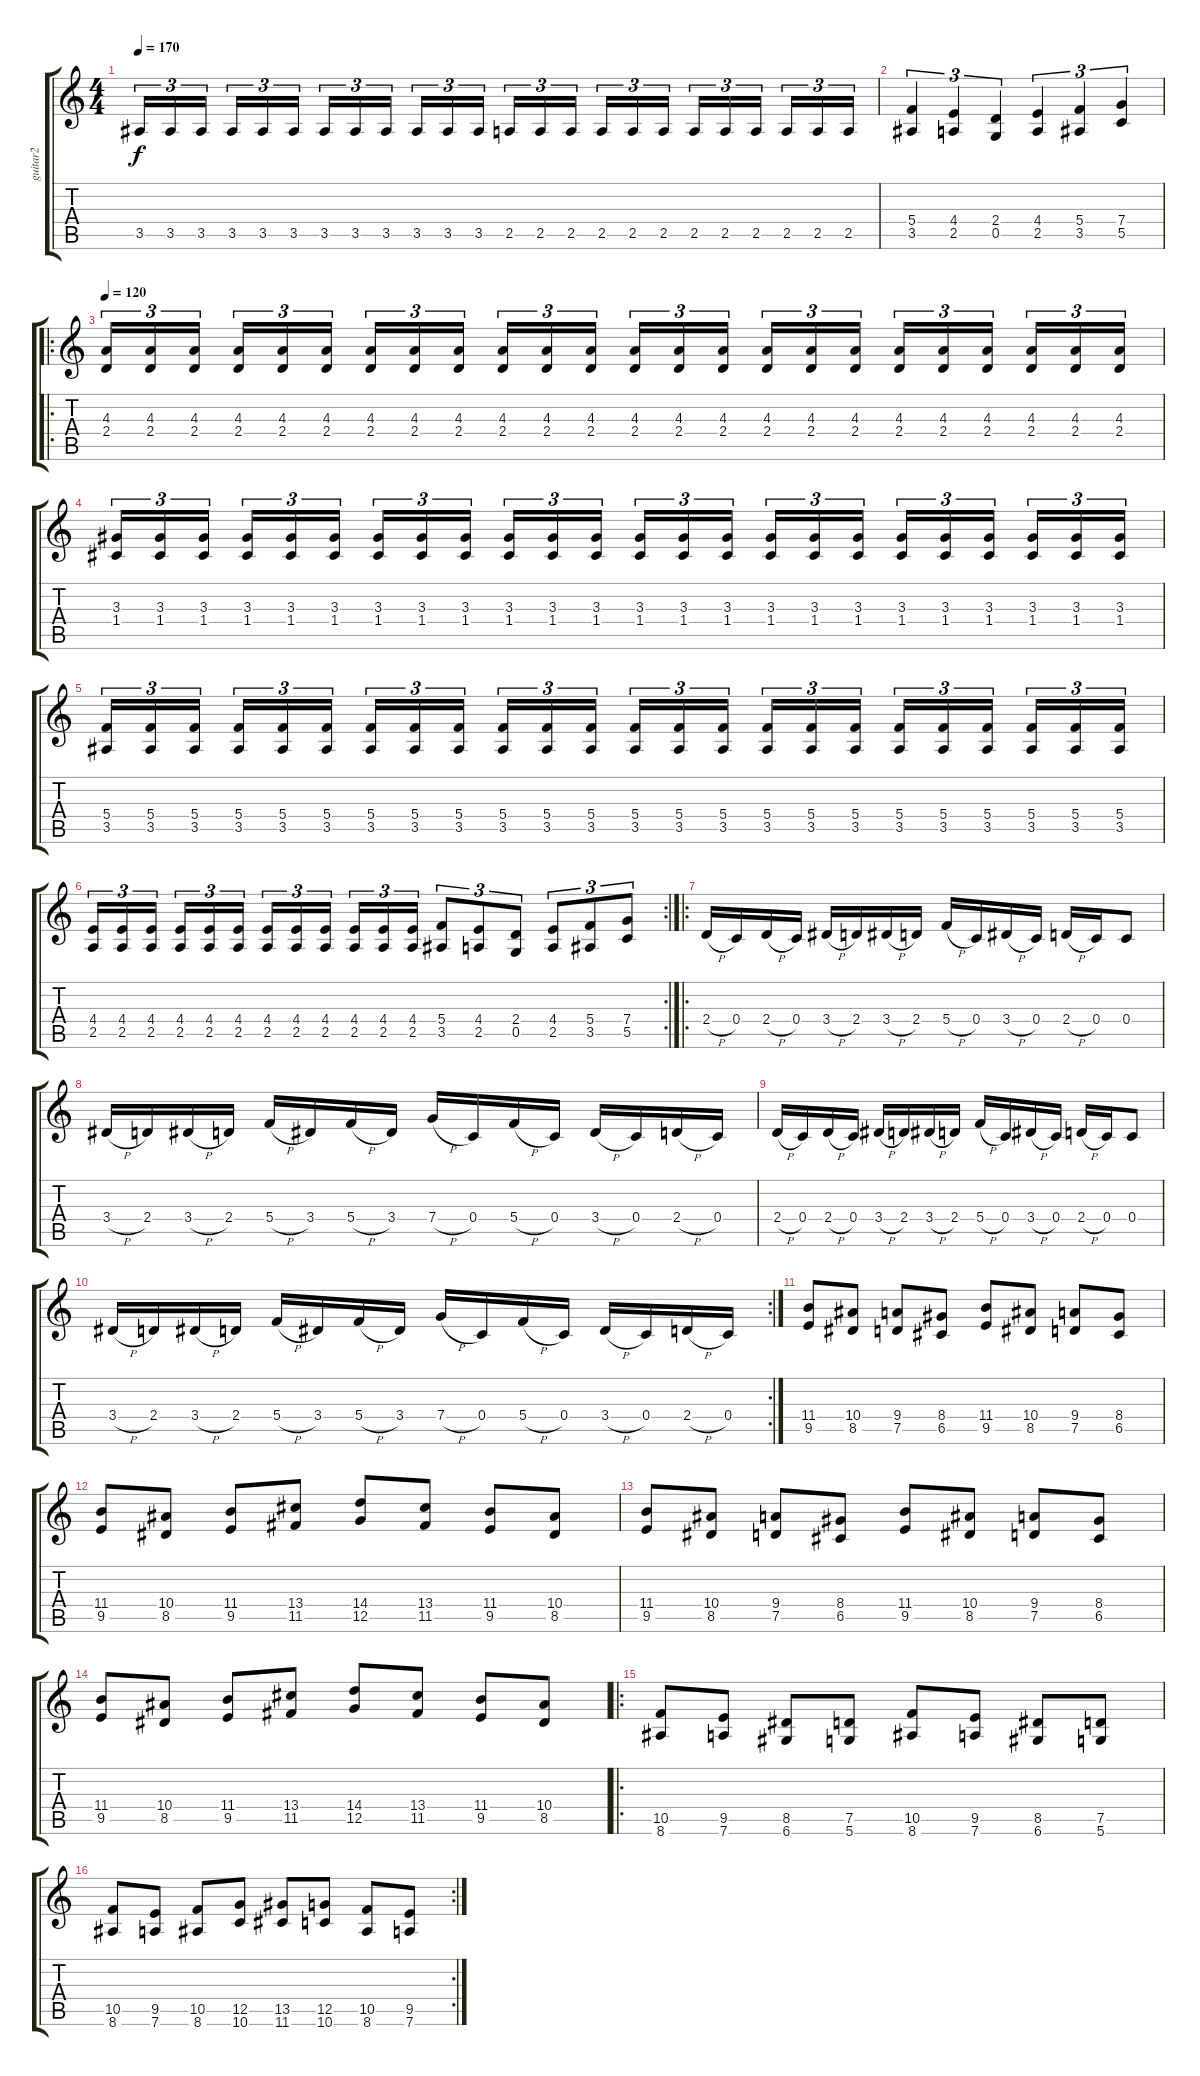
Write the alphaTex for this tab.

\track ("guitar2" "guitar2") {instrument distortionguitar}
\staff {score tabs}
\tuning (D4 A3 F3 C3 G2 D2) {hide}
\ts (4 4)
\tempo 170
\clef g2
\ks c
3.5.16{tu (3 2) dy f} 3.5.16{tu (3 2)} 3.5.16{tu (3 2)} 3.5.16{tu (3 2)} 3.5.16{tu (3 2)} 3.5.16{tu (3 2)} 3.5.16{tu (3 2)} 3.5.16{tu (3 2)} 3.5.16{tu (3 2)} 3.5.16{tu (3 2)} 3.5.16{tu (3 2)} 3.5.16{tu (3 2)} 2.5.16{tu (3 2)} 2.5.16{tu (3 2)} 2.5.16{tu (3 2)} 2.5.16{tu (3 2)} 2.5.16{tu (3 2)} 2.5.16{tu (3 2)} 2.5.16{tu (3 2)} 2.5.16{tu (3 2)} 2.5.16{tu (3 2)} 2.5.16{tu (3 2)} 2.5.16{tu (3 2)} 2.5.16{tu (3 2)} |
(5.4 3.5).4{tu (3 2)} (4.4 2.5).4{tu (3 2)} (2.4 0.5).4{tu (3 2)} (4.4 2.5).4{tu (3 2)} (5.4 3.5).4{tu (3 2)} (7.4 5.5).4{tu (3 2)} |
\ro
\tempo 120
(4.3 2.4).16{tu (3 2)} (4.3 2.4).16{tu (3 2)} (4.3 2.4).16{tu (3 2)} (4.3 2.4).16{tu (3 2)} (4.3 2.4).16{tu (3 2)} (4.3 2.4).16{tu (3 2)} (4.3 2.4).16{tu (3 2)} (4.3 2.4).16{tu (3 2)} (4.3 2.4).16{tu (3 2)} (4.3 2.4).16{tu (3 2)} (4.3 2.4).16{tu (3 2)} (4.3 2.4).16{tu (3 2)} (4.3 2.4).16{tu (3 2)} (4.3 2.4).16{tu (3 2)} (4.3 2.4).16{tu (3 2)} (4.3 2.4).16{tu (3 2)} (4.3 2.4).16{tu (3 2)} (4.3 2.4).16{tu (3 2)} (4.3 2.4).16{tu (3 2)} (4.3 2.4).16{tu (3 2)} (4.3 2.4).16{tu (3 2)} (4.3 2.4).16{tu (3 2)} (4.3 2.4).16{tu (3 2)} (4.3 2.4).16{tu (3 2)} |
(3.3 1.4).16{tu (3 2)} (3.3 1.4).16{tu (3 2)} (3.3 1.4).16{tu (3 2)} (3.3 1.4).16{tu (3 2)} (3.3 1.4).16{tu (3 2)} (3.3 1.4).16{tu (3 2)} (3.3 1.4).16{tu (3 2)} (3.3 1.4).16{tu (3 2)} (3.3 1.4).16{tu (3 2)} (3.3 1.4).16{tu (3 2)} (3.3 1.4).16{tu (3 2)} (3.3 1.4).16{tu (3 2)} (3.3 1.4).16{tu (3 2)} (3.3 1.4).16{tu (3 2)} (3.3 1.4).16{tu (3 2)} (3.3 1.4).16{tu (3 2)} (3.3 1.4).16{tu (3 2)} (3.3 1.4).16{tu (3 2)} (3.3 1.4).16{tu (3 2)} (3.3 1.4).16{tu (3 2)} (3.3 1.4).16{tu (3 2)} (3.3 1.4).16{tu (3 2)} (3.3 1.4).16{tu (3 2)} (3.3 1.4).16{tu (3 2)} |
(5.4 3.5).16{tu (3 2)} (5.4 3.5).16{tu (3 2)} (5.4 3.5).16{tu (3 2)} (5.4 3.5).16{tu (3 2)} (5.4 3.5).16{tu (3 2)} (5.4 3.5).16{tu (3 2)} (5.4 3.5).16{tu (3 2)} (5.4 3.5).16{tu (3 2)} (5.4 3.5).16{tu (3 2)} (5.4 3.5).16{tu (3 2)} (5.4 3.5).16{tu (3 2)} (5.4 3.5).16{tu (3 2)} (5.4 3.5).16{tu (3 2)} (5.4 3.5).16{tu (3 2)} (5.4 3.5).16{tu (3 2)} (5.4 3.5).16{tu (3 2)} (5.4 3.5).16{tu (3 2)} (5.4 3.5).16{tu (3 2)} (5.4 3.5).16{tu (3 2)} (5.4 3.5).16{tu (3 2)} (5.4 3.5).16{tu (3 2)} (5.4 3.5).16{tu (3 2)} (5.4 3.5).16{tu (3 2)} (5.4 3.5).16{tu (3 2)} |
\rc 2
(4.4 2.5).16{tu (3 2)} (4.4 2.5).16{tu (3 2)} (4.4 2.5).16{tu (3 2)} (4.4 2.5).16{tu (3 2)} (4.4 2.5).16{tu (3 2)} (4.4 2.5).16{tu (3 2)} (4.4 2.5).16{tu (3 2)} (4.4 2.5).16{tu (3 2)} (4.4 2.5).16{tu (3 2)} (4.4 2.5).16{tu (3 2)} (4.4 2.5).16{tu (3 2)} (4.4 2.5).16{tu (3 2)} (5.4 3.5).8{tu (3 2)} (4.4 2.5).8{tu (3 2)} (2.4 0.5).8{tu (3 2)} (4.4 2.5).8{tu (3 2)} (5.4 3.5).8{tu (3 2)} (7.4 5.5).8{tu (3 2)} |
\ro
2.4{h}.16 0.4.16 2.4{h}.16 0.4.16 3.4{h}.16 2.4.16 3.4{h}.16 2.4.16 5.4{h}.16 0.4.16 3.4{h}.16 0.4.16 2.4{h}.16 0.4.16 0.4.8 |
3.4{h}.16 2.4.16 3.4{h}.16 2.4.16 5.4{h}.16 3.4.16 5.4{h}.16 3.4.16 7.4{h}.16 0.4.16 5.4{h}.16 0.4.16 3.4{h}.16 0.4.16 2.4{h}.16 0.4.16 |
2.4{h}.16 0.4.16 2.4{h}.16 0.4.16 3.4{h}.16 2.4.16 3.4{h}.16 2.4.16 5.4{h}.16 0.4.16 3.4{h}.16 0.4.16 2.4{h}.16 0.4.16 0.4.8 |
\rc 2
3.4{h}.16 2.4.16 3.4{h}.16 2.4.16 5.4{h}.16 3.4.16 5.4{h}.16 3.4.16 7.4{h}.16 0.4.16 5.4{h}.16 0.4.16 3.4{h}.16 0.4.16 2.4{h}.16 0.4.16 |
(11.4 9.5).8 (10.4 8.5).8 (9.4 7.5).8 (8.4 6.5).8 (11.4 9.5).8 (10.4 8.5).8 (9.4 7.5).8 (8.4 6.5).8 |
(11.4 9.5).8 (10.4 8.5).8 (11.4 9.5).8 (13.4 11.5).8 (14.4 12.5).8 (13.4 11.5).8 (11.4 9.5).8 (10.4 8.5).8 |
(11.4 9.5).8 (10.4 8.5).8 (9.4 7.5).8 (8.4 6.5).8 (11.4 9.5).8 (10.4 8.5).8 (9.4 7.5).8 (8.4 6.5).8 |
(11.4 9.5).8 (10.4 8.5).8 (11.4 9.5).8 (13.4 11.5).8 (14.4 12.5).8 (13.4 11.5).8 (11.4 9.5).8 (10.4 8.5).8 |
\ro
(10.5 8.6).8 (9.5 7.6).8 (8.5 6.6).8 (7.5 5.6).8 (10.5 8.6).8 (9.5 7.6).8 (8.5 6.6).8 (7.5 5.6).8 |
\rc 2
(10.5 8.6).8 (9.5 7.6).8 (10.5 8.6).8 (12.5 10.6).8 (13.5 11.6).8 (12.5 10.6).8 (10.5 8.6).8 (9.5 7.6).8
